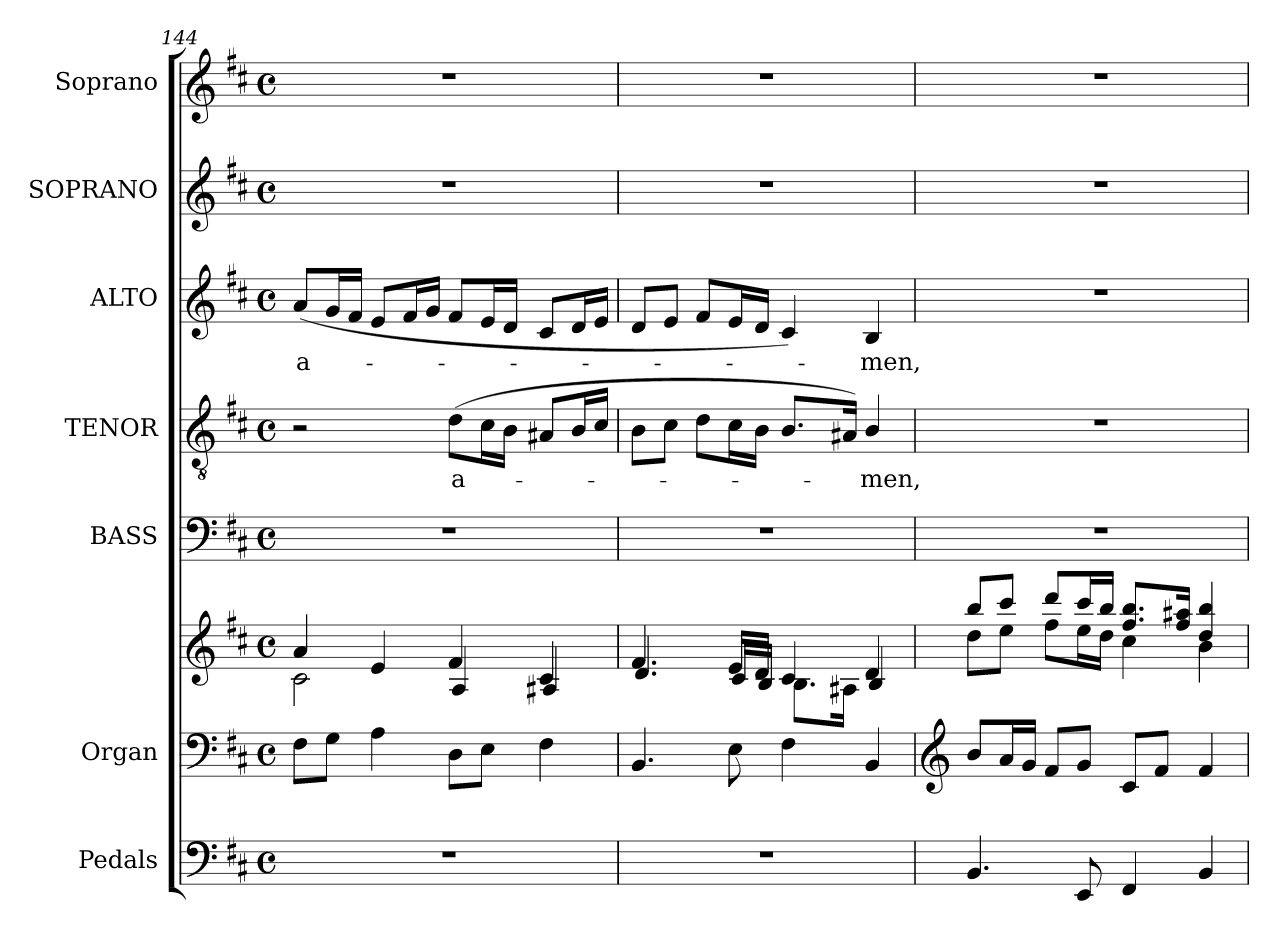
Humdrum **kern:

**kern	**kern	**kern	**kern	**kern	**text	**kern	**text	**kern	**kern
*part7	*part6	*part6	*part5	*part4	*part4	*part3	*part3	*part2	*part1
*staff8	*staff7	*staff6	*staff5	*staff4	*staff4	*staff3	*staff3	*staff2	*staff1
*I"Pedals	*I"Organ	*	*I"BASS	*I"TENOR	*	*I"ALTO	*	*I"SOPRANO	*I"Soprano
*I'Ped.	*I'Org.	*	*I'B.	*I'T.	*	*I'A.	*	*I'S.	*I'S.
*clefF4	*clefF4	*clefG2	*clefF4	*clefGv2	*	*clefG2	*	*clefG2	*clefG2
*	*	*	*	*ITrd7c12	*	*	*	*	*
*k[f#c#]	*k[f#c#]	*k[f#c#]	*k[f#c#]	*k[f#c#]	*	*k[f#c#]	*	*k[f#c#]	*k[f#c#]
*D:	*D:	*D:	*D:	*D:	*	*D:	*	*D:	*D:
*M4/4	*M4/4	*M4/4	*M4/4	*M4/4	*	*M4/4	*	*M4/4	*M4/4
*met(c)	*met(c)	*met(c)	*met(c)	*met(c)	*	*met(c)	*	*met(c)	*met(c)
=144	=144	=144	=144	=144	=144	=144	=144	=144	=144
*	*	*^	*	*	*	*	*	*	*
!	!	!	!	!	!	!	!	!LO:LY:b:color=#000000	!	!
1r	8F#i\L	4ai/	2c#i\	1r	2r	.	(8ai/L	a-	1r	1r
.	8Gi\J	.	.	.	.	.	16gi/L	.	.	.
.	.	.	.	.	.	.	16f#i/JJ	.	.	.
.	4Ai\	4ei/	.	.	.	.	8ei/L	.	.	.
.	.	.	.	.	.	.	16f#i/L	.	.	.
.	.	.	.	.	.	.	16gi/JJ	.	.	.
!	!	!	!	!	!	!LO:LY:b:color=#000000	!	!	!	!
.	8Di\L	4f#i/	4Ai/	.	(8Di\L	a-	8f#i/L	.	.	.
.	8Ei\J	.	.	.	16C#i\L	.	16ei/L	.	.	.
.	.	.	.	.	16BBi\JJ	.	16di/JJ	.	.	.
.	4F#i\	4c#i/	4A#Xi/	.	8AA#Xi/L	.	8c#i/L	.	.	.
.	.	.	.	.	16BBi/L	.	16di/L	.	.	.
.	.	.	.	.	16C#i/JJ	.	16ei/JJ	.	.	.
=145	=145	=145	=145	=145	=145	=145	=145	=145	=145	=145
1r	4.BBi/	4.f#i/	4.di/	1r	8BBi\L	.	8di/L	.	1r	1r
.	.	.	.	.	8C#i\J	.	8ei/J	.	.	.
.	.	.	.	.	8Di\L	.	8f#i/L	.	.	.
.	8Ei\	16ei/LL	16c#i/LL	.	16C#i\L	.	16ei/L	.	.	.
.	.	16di/JJ	16Bi/JJ	.	16BBi\JJ	.	16di/JJ	.	.	.
.	4F#i\	4c#i/	8.Bi\L	.	8.BBi/L	.	4c#i/)	.	.	.
.	.	.	16A#Xi\Jk	.	16AA#Xi/Jk)	.	.	.	.	.
!	!	!	!	!	!	!LO:LY:b:color=#000000	!	!	!	!
!	!	!	!	!	!	!	!	!LO:LY:b:color=#000000	!	!
.	4BBi/	4di/	4Bi/	.	4BBi/	-men,	4Bi/	-men,	.	.
=146	=146	=146	=146	=146	=146	=146	=146	=146	=146	=146
*	*clefG2	*	*	*	*	*	*	*	*	*
4.BBi/	8bi/L	8bbi/L	8ddi\L	1r	1r	.	1r	.	1r	1r
.	16ai/L	8ccc#i/J	8eei\J	.	.	.	.	.	.	.
.	16gi/JJ	.	.	.	.	.	.	.	.	.
.	8f#i/L	8dddi/L	8ff#i\L	.	.	.	.	.	.	.
8EEi/	8gi/J	16ccc#i/L	16eei\L	.	.	.	.	.	.	.
.	.	16bbi/JJ	16ddi\JJ	.	.	.	.	.	.	.
4FF#i/	8c#i/L	8.ff#i/ 8.bbiL	4cc#i\	.	.	.	.	.	.	.
.	8f#i/J	.	.	.	.	.	.	.	.	.
.	.	16ff#i/ 16aa#XiJk	.	.	.	.	.	.	.	.
4BBi/	4f#i/	4ddi/ 4bbi	4bi\	.	.	.	.	.	.	.
*	*	*v	*v	*	*	*	*	*	*	*
=	=	=	=	=	=	=	=	=	=
*-	*-	*-	*-	*-	*-	*-	*-	*-	*-
